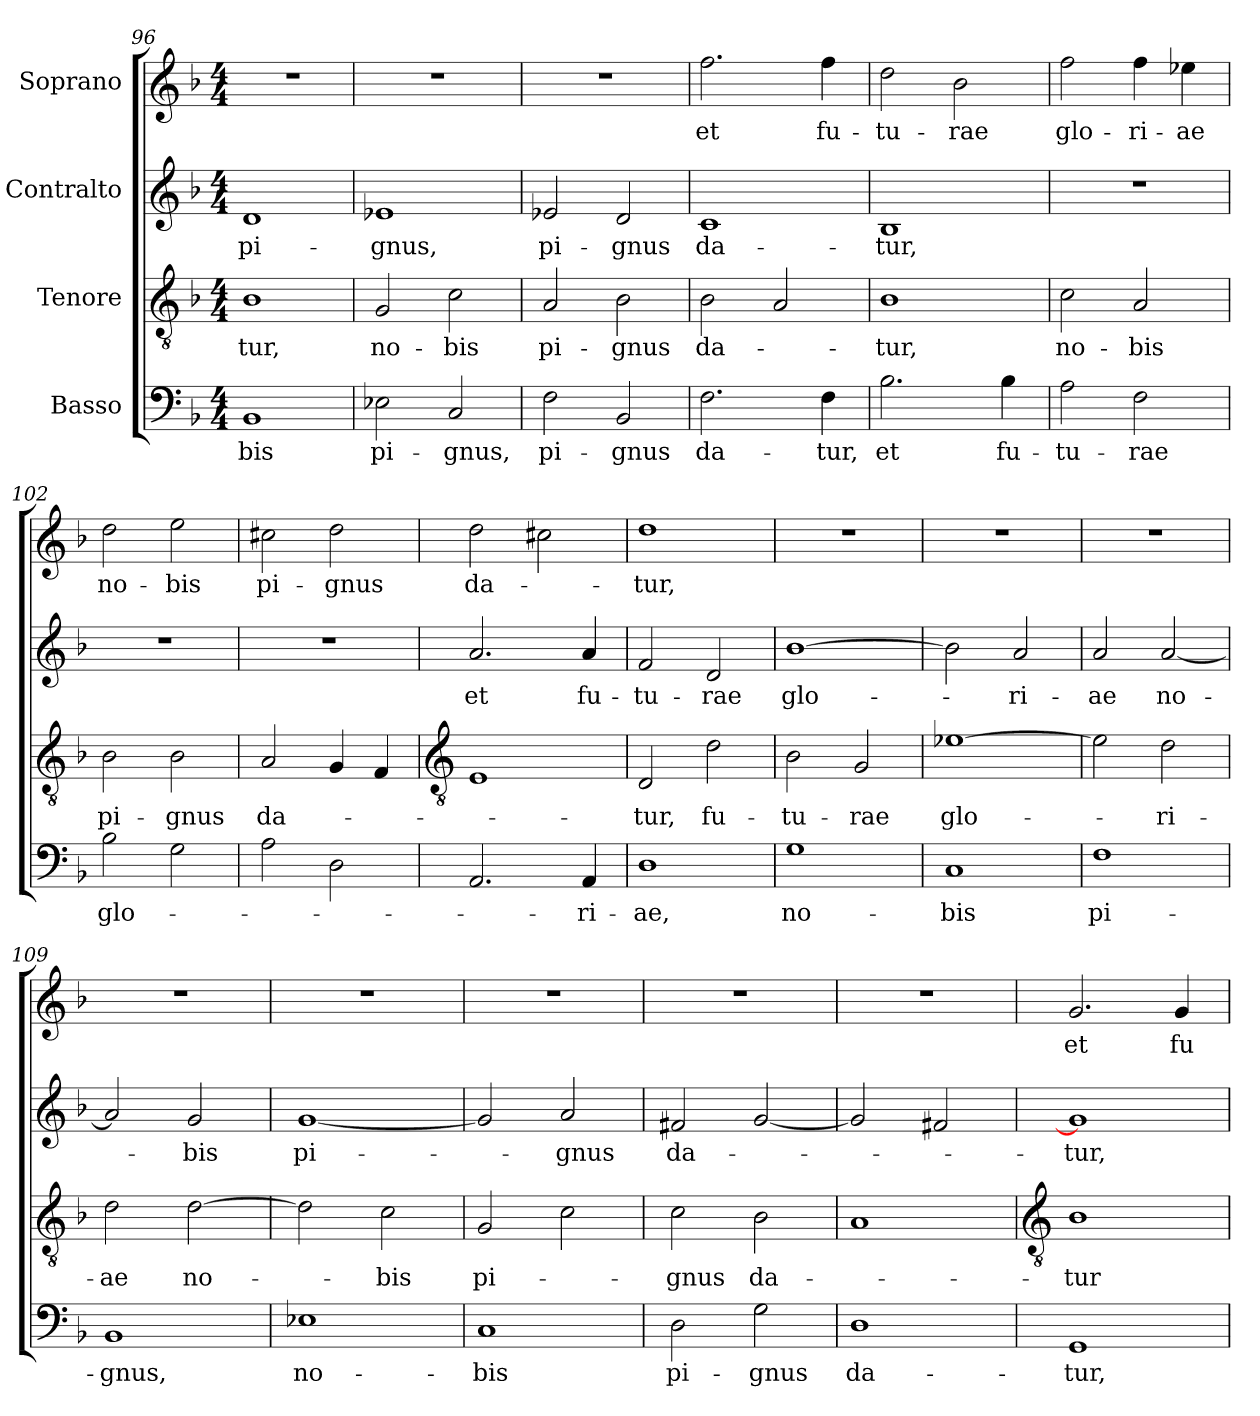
**kern	**text	**kern	**text	**kern	**text	**kern	**text
*part4	*part4	*part3	*part3	*part2	*part2	*part1	*part1
*staff4	*staff4	*staff3	*staff3	*staff2	*staff2	*staff1	*staff1
*I"Basso	*	*I"Tenore	*	*I"Contralto	*	*I"Soprano	*
*clefF4	*	*clefGv2	*	*clefG2	*	*clefG2	*
*k[b-]	*	*k[b-]	*	*k[b-]	*	*k[b-]	*
*F:	*	*F:	*	*F:	*	*F:	*
*M4/4	*	*M4/4	*	*M4/4	*	*M4/4	*
=96	=96	=96	=96	=96	=96	=96	=96
!	!LO:LY:b	!	!LO:LY:b	!	!LO:LY:b	!	!
1BB-	-bis	1B-	-tur,	1d	pi-	1r	.
=97	=97	=97	=97	=97	=97	=97	=97
!	!LO:LY:b	!	!LO:LY:b	!	!LO:LY:b	!	!
2E-X	pi-	2G	no-	1e-X	-gnus,	1r	.
!	!LO:LY:b	!	!LO:LY:b	!	!	!	!
2C	-gnus,	2c	-bis	.	.	.	.
=98	=98	=98	=98	=98	=98	=98	=98
!	!LO:LY:b	!	!LO:LY:b	!	!LO:LY:b	!	!
2F	pi-	2A	pi-	2e-X	pi-	1r	.
!	!LO:LY:b	!	!LO:LY:b	!	!LO:LY:b	!	!
2BB-	-gnus	2B-	-gnus	2d	-gnus	.	.
=99	=99	=99	=99	=99	=99	=99	=99
!	!LO:LY:b	!	!LO:LY:b	!	!LO:LY:b	!	!LO:LY:b
2.F	da-	2B-	da-	1c	da-	2.ff	et
.	.	2A	.	.	.	.	.
!	!LO:LY:b	!	!	!	!	!	!LO:LY:b
4F	-tur,	.	.	.	.	4ff	fu-
=100	=100	=100	=100	=100	=100	=100	=100
!	!LO:LY:b	!	!LO:LY:b	!	!LO:LY:b	!	!LO:LY:b
2.B-	et	1B-	-tur,	1B-	-tur,	2dd	-tu-
!	!	!	!	!	!	!	!LO:LY:b
.	.	.	.	.	.	2b-	-rae
!	!LO:LY:b	!	!	!	!	!	!
4B-	fu-	.	.	.	.	.	.
=101	=101	=101	=101	=101	=101	=101	=101
!	!LO:LY:b	!	!LO:LY:b	!	!	!	!LO:LY:b
2A	-tu-	2c	no-	1r	.	2ff	glo-
!	!LO:LY:b	!	!LO:LY:b	!	!	!	!LO:LY:b
2F	-rae	2A	-bis	.	.	4ff	-ri-
!	!	!	!	!	!	!	!LO:LY:b
.	.	.	.	.	.	4ee-X	-ae
=102	=102	=102	=102	=102	=102	=102	=102
!	!LO:LY:b	!	!LO:LY:b	!	!	!	!LO:LY:b
2B-	glo-	2B-	pi-	1r	.	2dd	no-
!	!	!	!LO:LY:b	!	!	!	!LO:LY:b
2G	.	2B-	-gnus	.	.	2ee	-bis
=103	=103	=103	=103	=103	=103	=103	=103
!	!	!	!LO:LY:b	!	!	!	!LO:LY:b
2A	.	2A	da-	1r	.	2cc#X	pi-
!	!	!	!	!	!	!	!LO:LY:b
2D	.	4G	.	.	.	2dd	-gnus
.	.	4F	.	.	.	.	.
!!LO:LB:g=z
=104	=104	=104	=104	=104	=104	=104	=104
*	*	*clefGv2	*	*	*	*	*
!	!	!	!	!	!LO:LY:b	!	!LO:LY:b
2.AA	.	1E	.	2.a	et	2dd	da-
.	.	.	.	.	.	2cc#X	.
!	!LO:LY:b	!	!	!	!LO:LY:b	!	!
4AA	-ri-	.	.	4a	fu-	.	.
=105	=105	=105	=105	=105	=105	=105	=105
!	!LO:LY:b	!	!LO:LY:b	!	!LO:LY:b	!	!LO:LY:b
1D	-ae,	2D	-tur,	2f	-tu-	1dd	-tur,
!	!	!	!LO:LY:b	!	!LO:LY:b	!	!
.	.	2d	fu-	2d	-rae	.	.
=106	=106	=106	=106	=106	=106	=106	=106
!	!LO:LY:b	!	!LO:LY:b	!	!LO:LY:b	!	!
1G	no-	2B-	-tu-	[1b-	glo-	1r	.
!	!	!	!LO:LY:b	!	!	!	!
.	.	2G	-rae	.	.	.	.
=107	=107	=107	=107	=107	=107	=107	=107
!	!LO:LY:b	!	!LO:LY:b	!	!	!	!
1C	-bis	[1e-X	glo-	2b-]	.	1r	.
!	!	!	!	!	!LO:LY:b	!	!
.	.	.	.	2a	-ri-	.	.
=108	=108	=108	=108	=108	=108	=108	=108
!	!LO:LY:b	!	!	!	!LO:LY:b	!	!
1F	pi-	2e-]	.	2a	-ae	1r	.
!	!	!	!LO:LY:b	!	!LO:LY:b	!	!
.	.	2d	-ri-	[2a	no-	.	.
=109	=109	=109	=109	=109	=109	=109	=109
!	!LO:LY:b	!	!LO:LY:b	!	!	!	!
1BB-	-gnus,	2d	-ae	2a]	.	1r	.
!	!	!	!LO:LY:b	!	!LO:LY:b	!	!
.	.	[2d	no-	2g	-bis	.	.
=110	=110	=110	=110	=110	=110	=110	=110
!	!LO:LY:b	!	!	!	!LO:LY:b	!	!
1E-X	no-	2d]	.	[1g	pi-	1r	.
!	!	!	!LO:LY:b	!	!	!	!
.	.	2c	-bis	.	.	.	.
=111	=111	=111	=111	=111	=111	=111	=111
!	!LO:LY:b	!	!LO:LY:b	!	!	!	!
1C	-bis	2G	pi-	2g]	.	1r	.
!	!	!	!	!	!LO:LY:b	!	!
.	.	2c	.	2a	-gnus	.	.
=112	=112	=112	=112	=112	=112	=112	=112
!	!LO:LY:b	!	!LO:LY:b	!	!LO:LY:b	!	!
2D	pi-	2c	-gnus	2f#X	da-	1r	.
!	!LO:LY:b	!	!LO:LY:b	!	!	!	!
2G	-gnus	2B-	da-	[2g	.	.	.
=113	=113	=113	=113	=113	=113	=113	=113
!	!LO:LY:b	!	!	!	!	!	!
1D	da-	1A	.	2g]	.	1r	.
.	.	.	.	2f#X	.	.	.
!!LO:LB:g=z
=114	=114	=114	=114	=114	=114	=114	=114
*	*	*clefGv2	*	*	*	*	*
!	!LO:LY:b	!	!LO:LY:b	!	!LO:LY:b	!	!LO:LY:b
1GG	-tur,	1B-	-tur	1g]	-tur,	2.g	et
!	!	!	!	!	!	!	!LO:LY:b
.	.	.	.	.	.	4g	fu-
=	=	=	=	=	=	=	=
*-	*-	*-	*-	*-	*-	*-	*-
